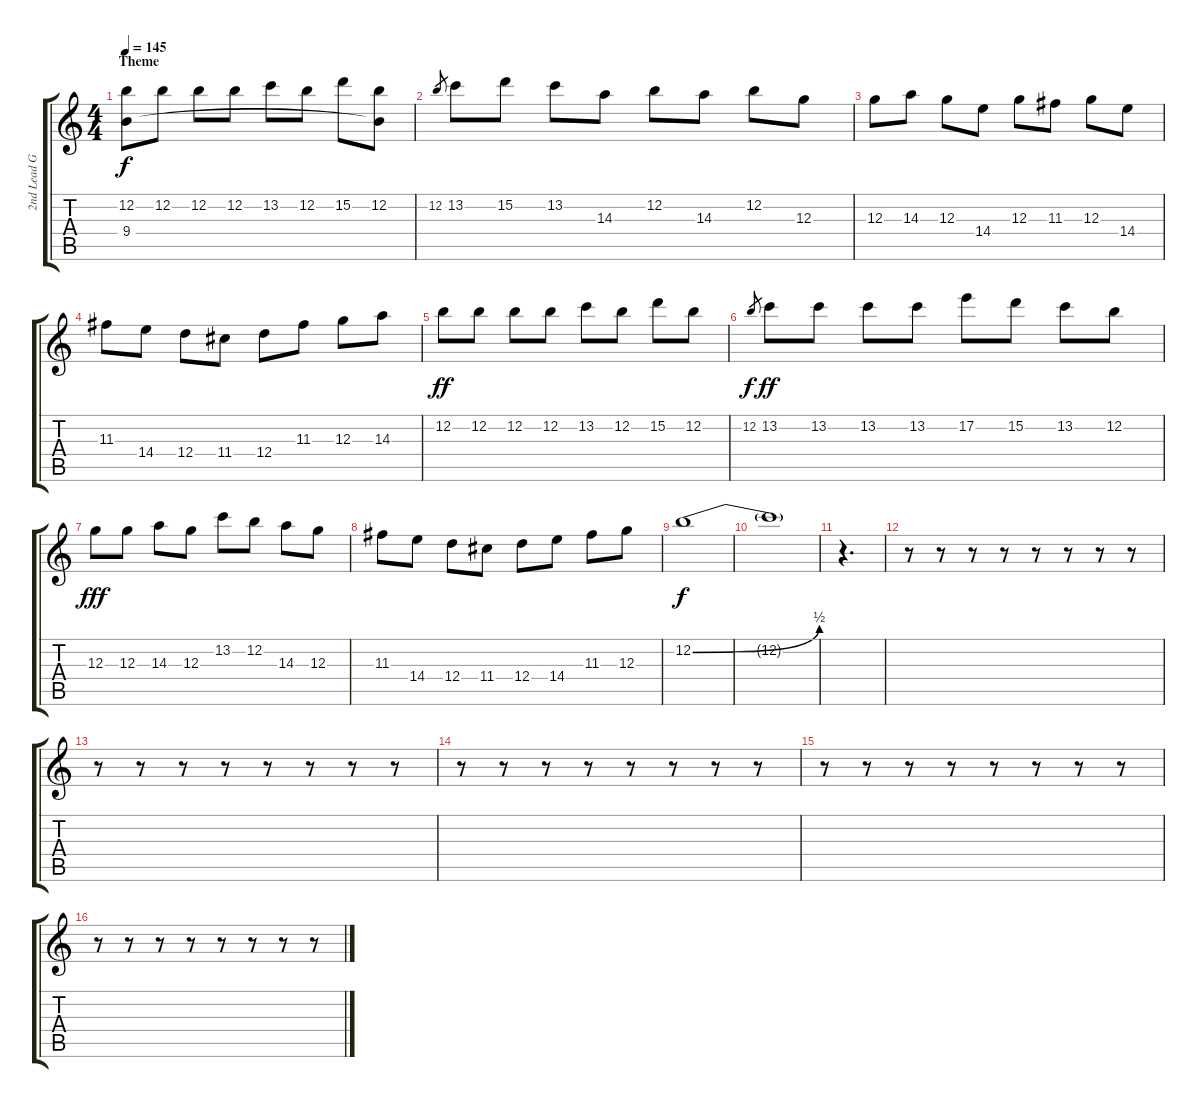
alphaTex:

\track ("2nd Lead Guitar" "2nd Lead G") {instrument distortionguitar}
\staff {score tabs}
\tuning (E4 B3 G3 D3 A2 E2) {hide}
\ts (4 4)
\section ("" "Theme")
\tempo 145
\clef g2
\ks c
(12.2 9.4).8{dy f} 12.2.8 12.2.8 12.2.8 13.2.8 12.2.8 15.2.8 (12.2 9.4{t}).8 |
12.2.8{gr} 13.2.8 15.2.8 13.2.8 14.3.8 12.2.8 14.3.8 12.2.8 12.3.8 |
12.3.8 14.3.8 12.3.8 14.4.8 12.3.8 11.3.8 12.3.8 14.4.8 |
11.3.8 14.4.8 12.4.8 11.4.8 12.4.8 11.3.8 12.3.8 14.3.8 |
12.2.8{dy ff} 12.2.8 12.2.8 12.2.8 13.2.8 12.2.8 15.2.8 12.2.8 |
12.2.8{gr dy f} 13.2.8{dy ff} 13.2.8 13.2.8 13.2.8 17.2.8 15.2.8 13.2.8 12.2.8 |
12.3.8{dy fff} 12.3.8 14.3.8 12.3.8 13.2.8 12.2.8 14.3.8 12.3.8 |
11.3.8 14.4.8 12.4.8 11.4.8 12.4.8 14.4.8 11.3.8 12.3.8 |
12.2{be (bend 0 0 60 2)}.1{dy f} |
12.2{t}.1 |
r.4{d} |
r.8 r.8 r.8 r.8 r.8 r.8 r.8 r.8 |
r.8 r.8 r.8 r.8 r.8 r.8 r.8 r.8 |
r.8 r.8 r.8 r.8 r.8 r.8 r.8 r.8 |
r.8 r.8 r.8 r.8 r.8 r.8 r.8 r.8 |
r.8 r.8 r.8 r.8 r.8 r.8 r.8 r.8
